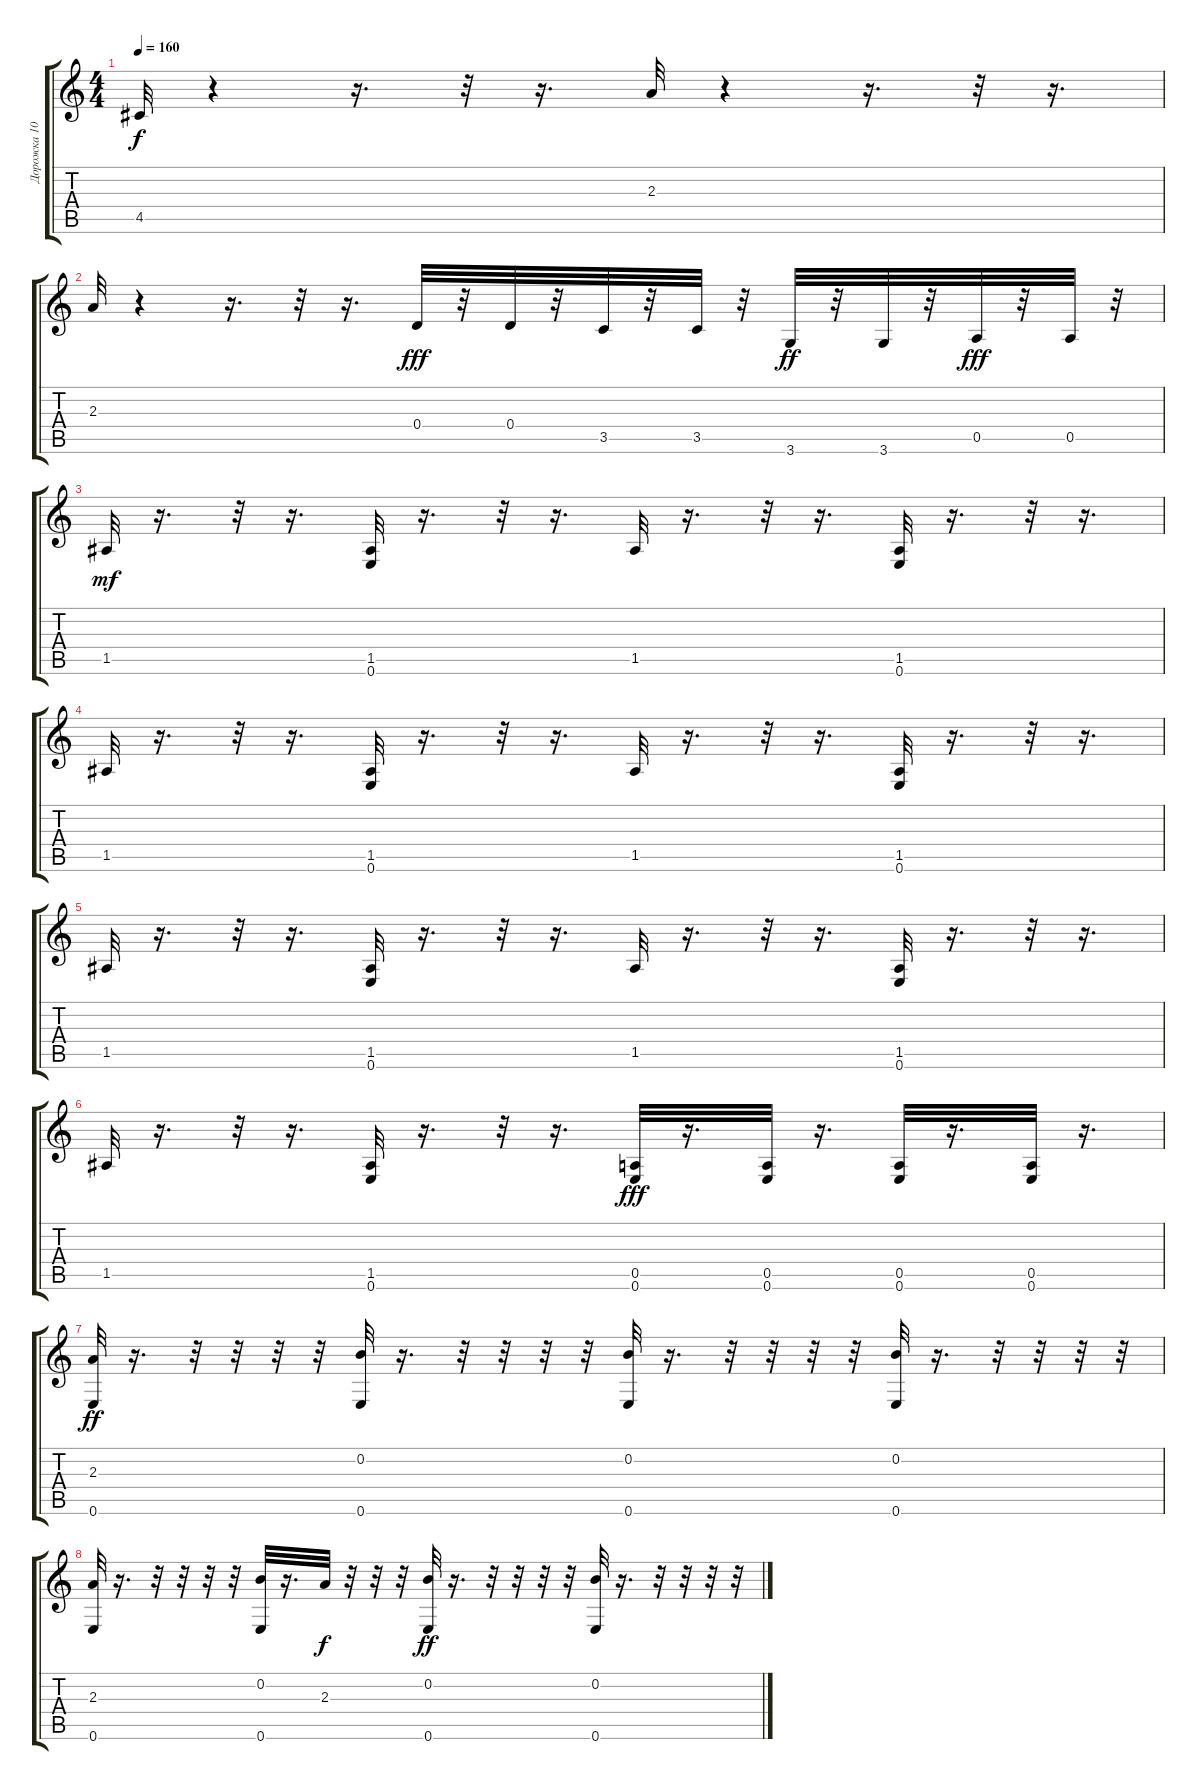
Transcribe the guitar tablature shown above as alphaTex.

\track ("Дорожка 10" "Дорожка 10") {instrument acousticguitarnylon}
\staff {score tabs}
\tuning (E4 B3 G3 D3 A2 E2) {hide}
\ts (4 4)
\tempo 160
\clef g2
\ks c
4.5.32{dy f} r.4 r.16{d} r.32 r.16{d} 2.3.32 r.4 r.16{d} r.32 r.16{d} |
2.3.32 r.4 r.16{d} r.32 r.16{d} 0.4.32{dy fff} r.32 0.4.32 r.32 3.5.32 r.32 3.5.32 r.32 3.6.32{dy ff} r.32 3.6.32 r.32 0.5.32{dy fff} r.32 0.5.32 r.32 |
1.5.32{dy mf} r.16{d} r.32 r.16{d} (1.5 0.6).32 r.16{d} r.32 r.16{d} 1.5.32 r.16{d} r.32 r.16{d} (1.5 0.6).32 r.16{d} r.32 r.16{d} |
1.5.32 r.16{d} r.32 r.16{d} (1.5 0.6).32 r.16{d} r.32 r.16{d} 1.5.32 r.16{d} r.32 r.16{d} (1.5 0.6).32 r.16{d} r.32 r.16{d} |
1.5.32 r.16{d} r.32 r.16{d} (1.5 0.6).32 r.16{d} r.32 r.16{d} 1.5.32 r.16{d} r.32 r.16{d} (1.5 0.6).32 r.16{d} r.32 r.16{d} |
1.5.32 r.16{d} r.32 r.16{d} (1.5 0.6).32 r.16{d} r.32 r.16{d} (0.5 0.6).32{dy fff} r.16{d} (0.5 0.6).32 r.16{d} (0.5 0.6).32 r.16{d} (0.5 0.6).32 r.16{d} |
(2.3 0.6).32{dy ff} r.16{d} r.32 r.32 r.32 r.32 (0.2 0.6).32 r.16{d} r.32 r.32 r.32 r.32 (0.2 0.6).32 r.16{d} r.32 r.32 r.32 r.32 (0.2 0.6).32 r.16{d} r.32 r.32 r.32 r.32 |
(2.3 0.6).32 r.16{d} r.32 r.32 r.32 r.32 (0.2 0.6).32 r.16{d} 2.3.32{dy f} r.32 r.32 r.32 (0.2 0.6).32{dy ff} r.16{d} r.32 r.32 r.32 r.32 (0.2 0.6).32 r.16{d} r.32 r.32 r.32 r.32
